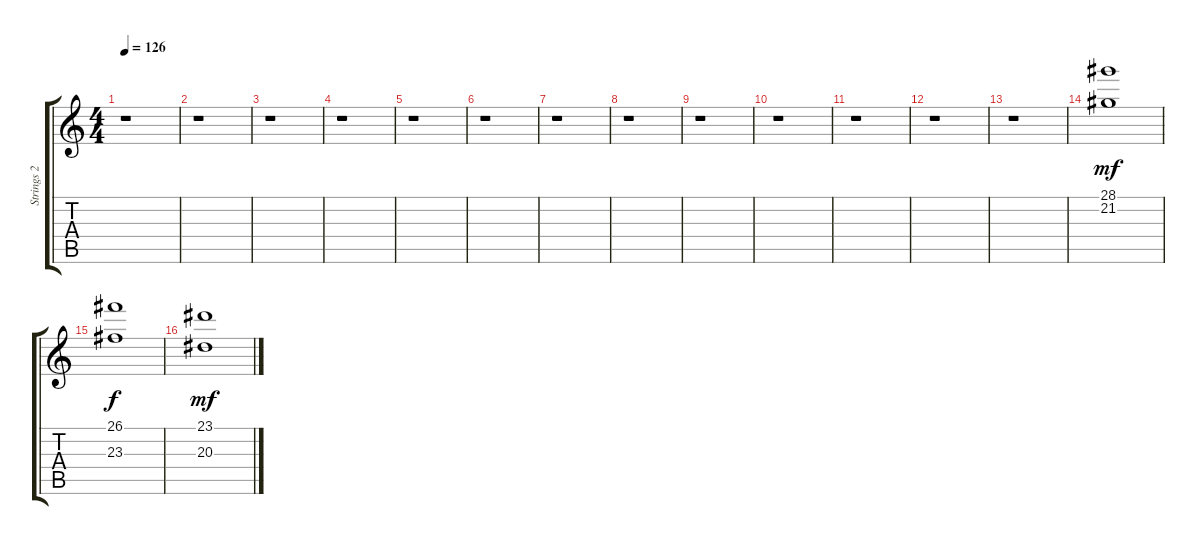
\track ("Strings 2" "Strings 2") {instrument stringensemble2}
\staff {score tabs}
\tuning (E4 B3 G3 D3 A2 E2) {hide}
\ts (4 4)
\tempo 126
\clef g2
\ks c
r.1{dy mf} |
r.1 |
r.1 |
r.1 |
r.1 |
r.1 |
r.1 |
r.1 |
r.1 |
r.1 |
r.1 |
r.1 |
r.1 |
(28.1 21.2).1 |
(26.1 23.3).1{dy f} |
(23.1 20.3).1{dy mf}
